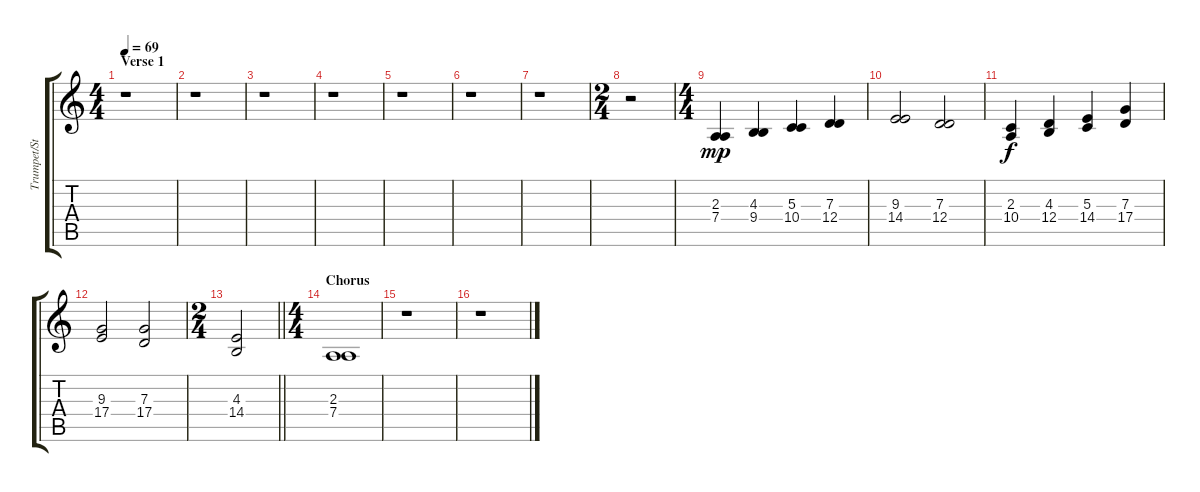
\track ("Trumpet/Strings/Violin" "Trumpet/St") {instrument stringensemble1}
\staff {score tabs}
\tuning (E4 B3 G3 D3 A2 E2) {hide}
\ts (4 4)
\section ("" "Verse 1")
\tempo 69
\clef g2
\ks c
r.1{dy f} |
r.1 |
r.1 |
r.1 |
r.1 |
r.1 |
r.1 |
\ts (2 4)
r.2{volume 11 balance 8} |
\ts (4 4)
(2.3 7.4).4{dy mp volume 13} (4.3 9.4).4 (5.3 10.4).4 (7.3 12.4).4 |
(9.3 14.4).2 (7.3 12.4).2 |
(2.3 10.4).4{dy f} (4.3 12.4).4 (5.3 14.4).4 (7.3 17.4).4 |
(9.3 17.4).2 (7.3 17.4).2 |
\ts (2 4)
\barLineRight lightlight
(4.3 14.4).2 |
\ts (4 4)
\section ("" "Chorus")
(2.3 7.4).1{volume 0} |
r.1 |
r.1
